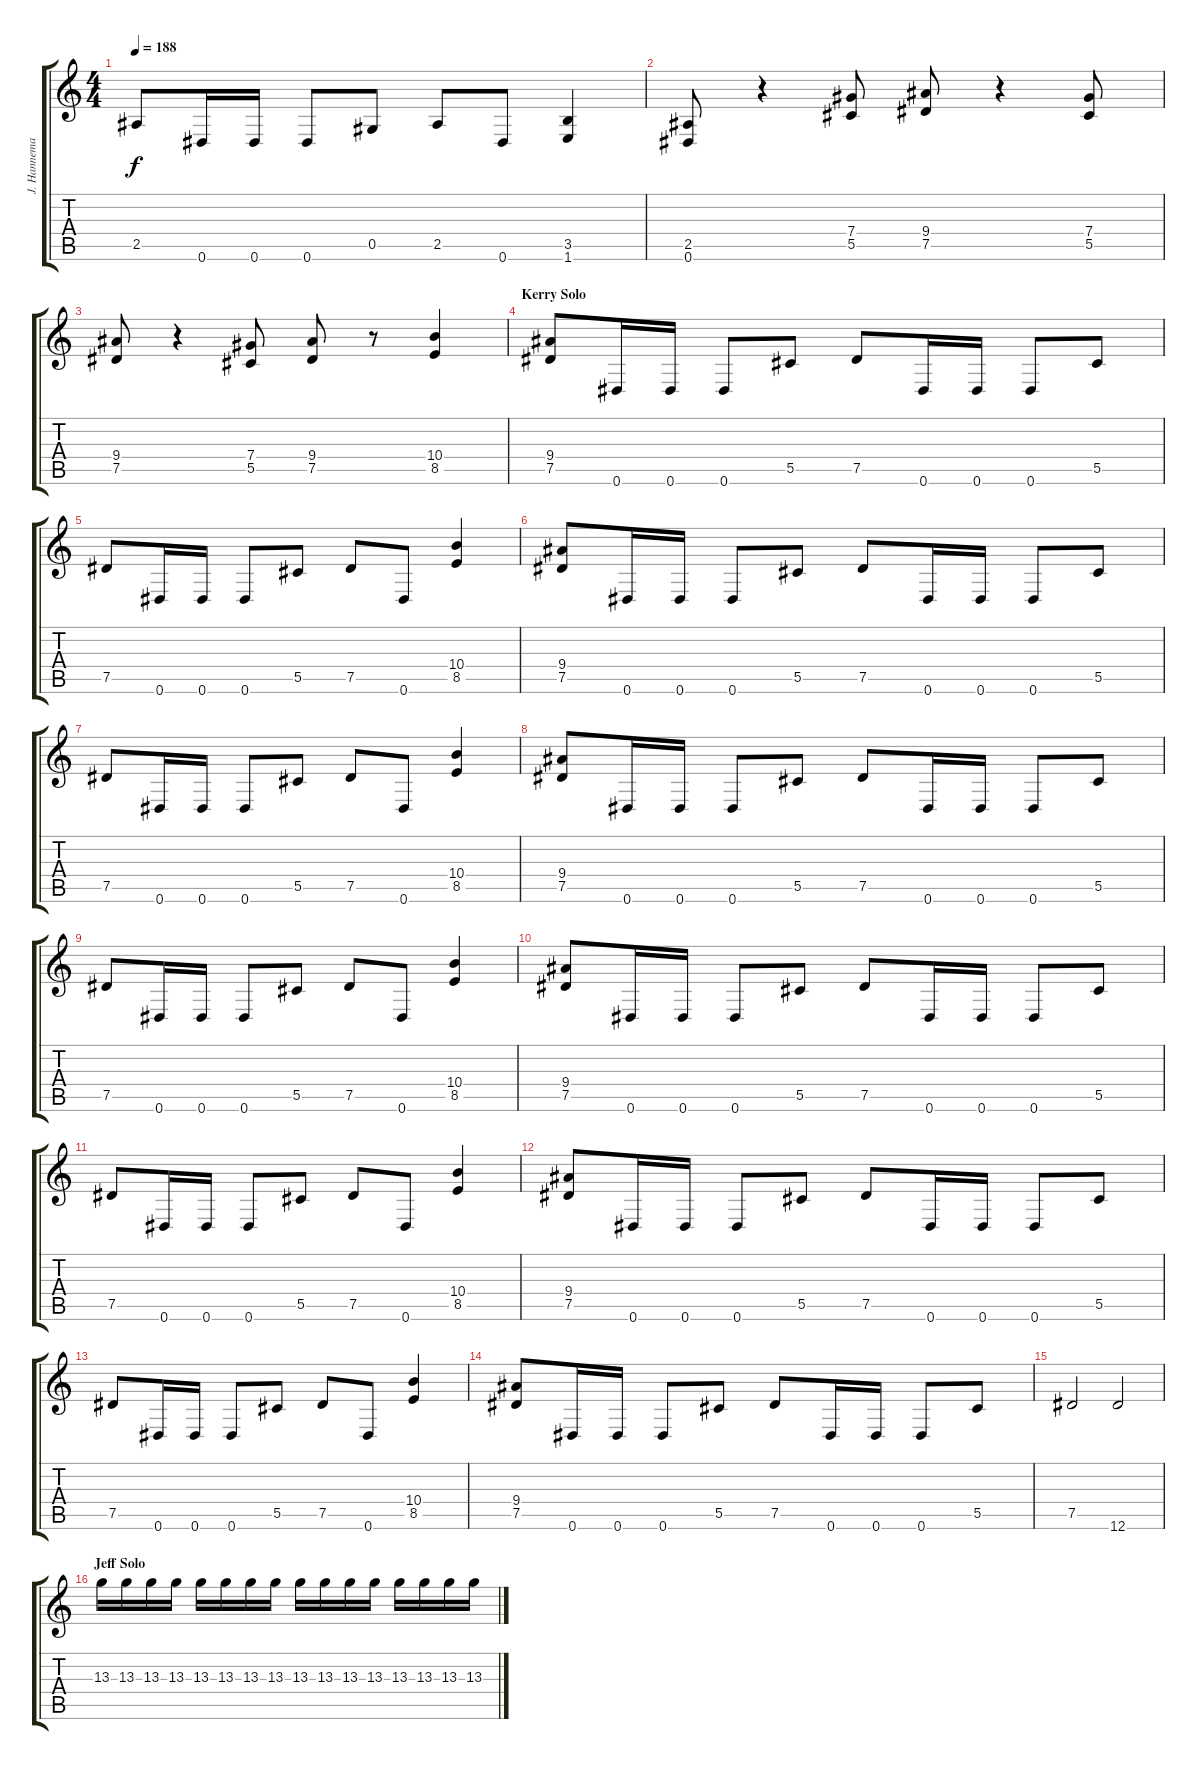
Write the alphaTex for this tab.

\track ("J. Hannemann" "J. Hannema") {instrument distortionguitar}
\staff {score tabs}
\tuning (Eb4 Bb3 Gb3 Db3 Ab2 Eb2) {hide}
\ts (4 4)
\tempo 188
\clef g2
\ks c
2.5.8{dy f} 0.6.16 0.6.16 0.6.8 0.5.8 2.5.8 0.6.8 (3.5 1.6).4 |
(2.5 0.6).8 r.4 (7.4 5.5).8 (9.4 7.5).8 r.4 (7.4 5.5).8 |
(9.4 7.5).8 r.4 (7.4 5.5).8 (9.4 7.5).8 r.8 (10.4 8.5).4 |
\section ("" "Kerry Solo")
(9.4 7.5).8 0.6.16 0.6.16 0.6.8 5.5.8 7.5.8 0.6.16 0.6.16 0.6.8 5.5.8 |
7.5.8 0.6.16 0.6.16 0.6.8 5.5.8 7.5.8 0.6.8 (10.4 8.5).4 |
(9.4 7.5).8 0.6.16 0.6.16 0.6.8 5.5.8 7.5.8 0.6.16 0.6.16 0.6.8 5.5.8 |
7.5.8 0.6.16 0.6.16 0.6.8 5.5.8 7.5.8 0.6.8 (10.4 8.5).4 |
(9.4 7.5).8 0.6.16 0.6.16 0.6.8 5.5.8 7.5.8 0.6.16 0.6.16 0.6.8 5.5.8 |
7.5.8 0.6.16 0.6.16 0.6.8 5.5.8 7.5.8 0.6.8 (10.4 8.5).4 |
(9.4 7.5).8 0.6.16 0.6.16 0.6.8 5.5.8 7.5.8 0.6.16 0.6.16 0.6.8 5.5.8 |
7.5.8 0.6.16 0.6.16 0.6.8 5.5.8 7.5.8 0.6.8 (10.4 8.5).4 |
(9.4 7.5).8 0.6.16 0.6.16 0.6.8 5.5.8 7.5.8 0.6.16 0.6.16 0.6.8 5.5.8 |
7.5.8 0.6.16 0.6.16 0.6.8 5.5.8 7.5.8 0.6.8 (10.4 8.5).4 |
(9.4 7.5).8 0.6.16 0.6.16 0.6.8 5.5.8 7.5.8 0.6.16 0.6.16 0.6.8 5.5.8 |
7.5.2 12.6.2 |
\section ("" "Jeff Solo")
13.3.16 13.3.16 13.3.16 13.3.16 13.3.16 13.3.16 13.3.16 13.3.16 13.3.16 13.3.16 13.3.16 13.3.16 13.3.16 13.3.16 13.3.16 13.3.16
